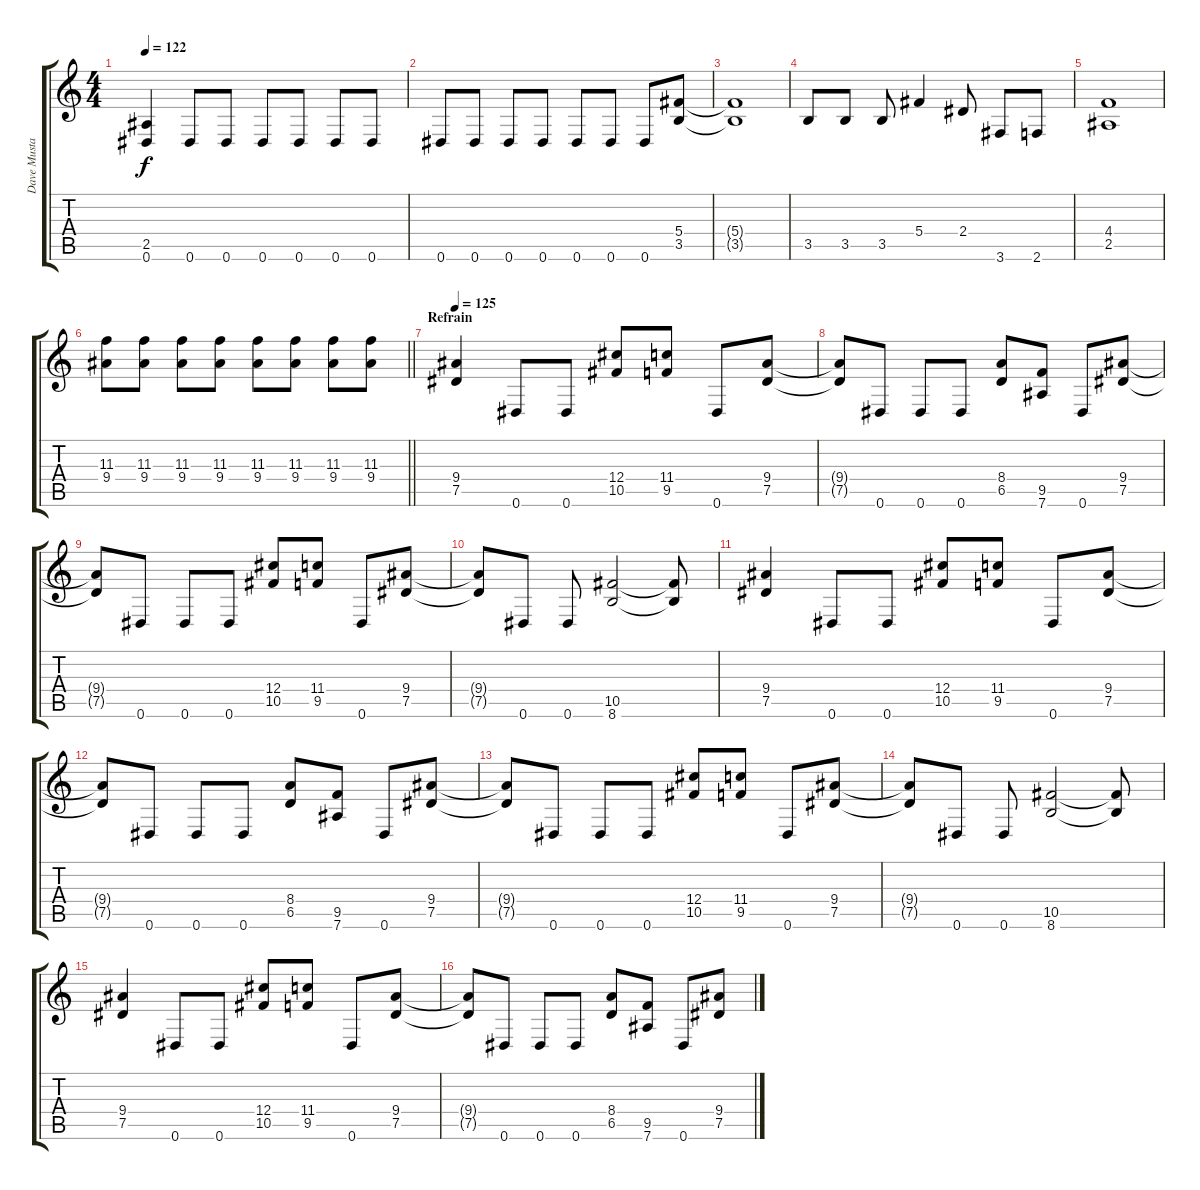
\track ("Dave Mustaine" "Dave Musta") {instrument distortionguitar}
\staff {score tabs}
\tuning (Eb4 Bb3 Gb3 Db3 Ab2 Eb2) {hide}
\ts (4 4)
\tempo 122
\clef g2
\ks c
(2.5 0.6).4{dy f} 0.6.8 0.6.8 0.6.8 0.6.8 0.6.8 0.6.8 |
0.6.8 0.6.8 0.6.8 0.6.8 0.6.8 0.6.8 0.6.8 (5.4 3.5).8 |
(5.4{t} 3.5{t}).1 |
3.5.8 3.5.8 3.5.8 5.4.4 2.4.8 3.6.8 2.6.8 |
(4.4 2.5).1 |
\barLineRight lightlight
(11.3 9.4).8 (11.3 9.4).8 (11.3 9.4).8 (11.3 9.4).8 (11.3 9.4).8 (11.3 9.4).8 (11.3 9.4).8 (11.3 9.4).8 |
\section ("" "Refrain")
\tempo 125
(9.4 7.5).4 0.6.8 0.6.8 (12.4 10.5).8 (11.4 9.5).8 0.6.8 (9.4 7.5).8 |
(9.4{t} 7.5{t}).8 0.6.8 0.6.8 0.6.8 (8.4 6.5).8 (9.5 7.6).8 0.6.8 (9.4 7.5).8 |
(9.4{t} 7.5{t}).8 0.6.8 0.6.8 0.6.8 (12.4 10.5).8 (11.4 9.5).8 0.6.8 (9.4 7.5).8 |
(9.4{t} 7.5{t}).8 0.6.8 0.6.8 (10.5 8.6).2 (10.5{t} 8.6{t}).8 |
(9.4 7.5).4 0.6.8 0.6.8 (12.4 10.5).8 (11.4 9.5).8 0.6.8 (9.4 7.5).8 |
(9.4{t} 7.5{t}).8 0.6.8 0.6.8 0.6.8 (8.4 6.5).8 (9.5 7.6).8 0.6.8 (9.4 7.5).8 |
(9.4{t} 7.5{t}).8 0.6.8 0.6.8 0.6.8 (12.4 10.5).8 (11.4 9.5).8 0.6.8 (9.4 7.5).8 |
(9.4{t} 7.5{t}).8 0.6.8 0.6.8 (10.5 8.6).2 (10.5{t} 8.6{t}).8 |
(9.4 7.5).4 0.6.8 0.6.8 (12.4 10.5).8 (11.4 9.5).8 0.6.8 (9.4 7.5).8 |
(9.4{t} 7.5{t}).8 0.6.8 0.6.8 0.6.8 (8.4 6.5).8 (9.5 7.6).8 0.6.8 (9.4 7.5).8
